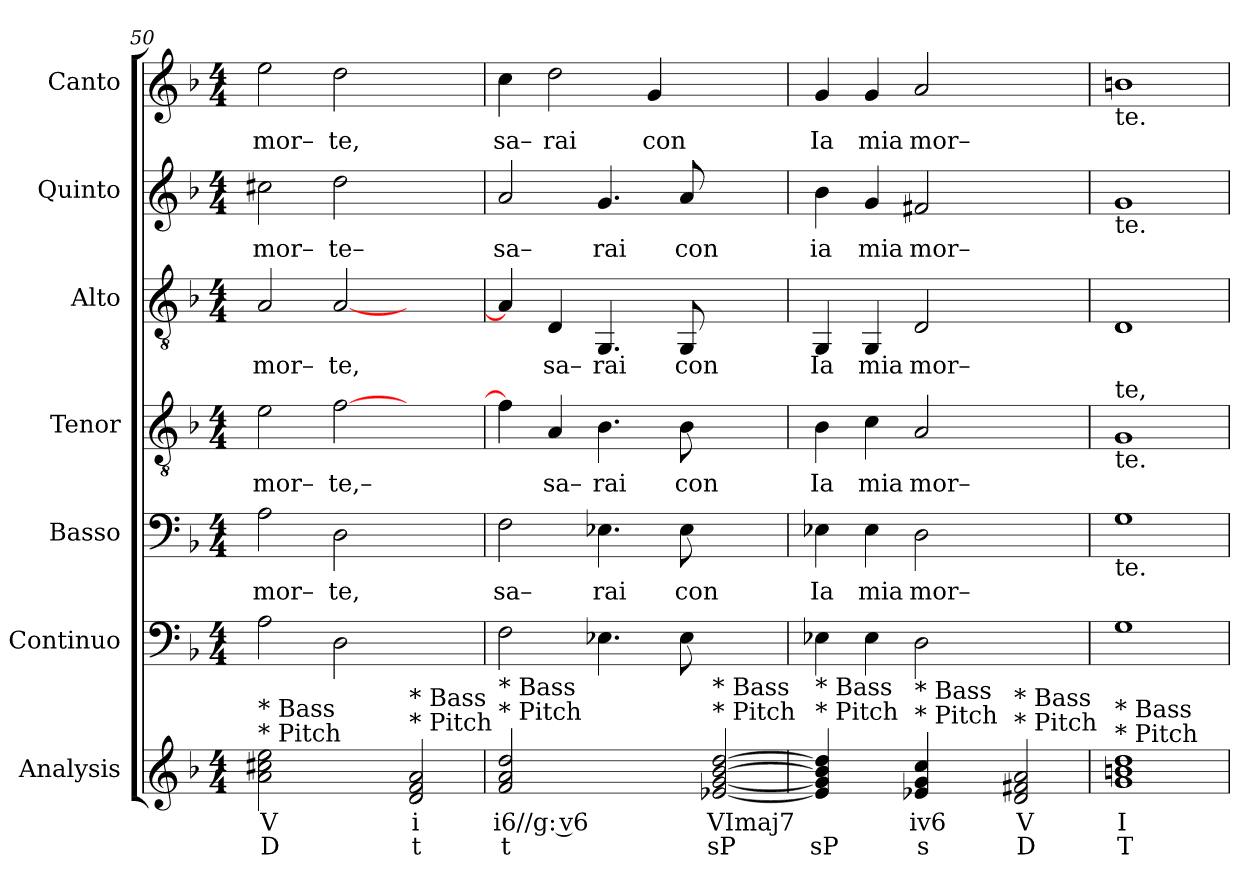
**kern	**text	**text	**kern	**kern	**text	**kern	**text	**kern	**text	**kern	**text	**kern	**text
*part7	*part7	*part7	*part6	*part5	*part5	*part4	*part4	*part3	*part3	*part2	*part2	*part1	*part1
*staff7	*staff7	*staff7	*staff6	*staff5	*staff5	*staff4	*staff4	*staff3	*staff3	*staff2	*staff2	*staff1	*staff1
*I"Analysis	*	*	*I"Continuo	*I"Basso	*	*I"Tenor	*	*I"Alto	*	*I"Quinto	*	*I"Canto	*
*	*	*	*clefF4	*clefF4	*	*clefGv2	*	*clefGv2	*	*clefG2	*	*clefG2	*
*k[b-]	*	*	*k[b-]	*k[b-]	*	*k[b-]	*	*k[b-]	*	*k[b-]	*	*k[b-]	*
*	*	*	*F:	*F:	*	*F:	*	*F:	*	*F:	*	*F:	*
*M4/4	*	*	*M4/4	*M4/4	*	*M4/4	*	*M4/4	*	*M4/4	*	*M4/4	*
=50	=50	=50	=50	=50	=50	=50	=50	=50	=50	=50	=50	=50	=50
!	!	!	!	!	!LO:LY:b	!	!	!	!	!	!	!	!
!	!	!	!	!	!	!	!LO:LY:b	!	!	!	!	!	!
!	!	!	!	!	!	!	!	!	!LO:LY:b	!	!	!	!
!	!	!	!	!	!	!	!	!	!	!	!LO:LY:b	!	!
!LO:TX:a:t=* Pitch	!	!	!	!	!	!	!	!	!	!	!	!	!
!LO:TX:a:t=* Bass	!	!	!	!	!	!	!	!	!	!	!	!	!
!	!	!	!	!	!	!	!	!	!	!	!	!	!LO:LY:b
2a 2cc#X 2ee	V	D	2A\	2A\	mor–	2e\	mor–	2A/	mor–	2cc#X\	mor–	2ee\	mor–
!	!	!	!	!	!LO:LY:b	!	!	!	!	!	!	!	!
!	!	!	!	!	!	!	!LO:LY:b	!	!	!	!	!	!
!	!	!	!	!	!	!	!	!	!LO:LY:b	!	!	!	!
!	!	!	!	!	!	!	!	!	!	!	!LO:LY:b	!	!
!	!	!	!	!	!	!	!	!	!	!	!	!	!LO:LY:b
2ryy	.	.	2D\	2D\	te,	[2f\	te,–	[2A/	te,	2dd\	te–	2dd\	te,
!LO:TX:a:t=* Pitch	!	!	!	!	!	!	!	!	!	!	!	!	!
!LO:TX:a:t=* Bass	!	!	!	!	!	!	!	!	!	!	!	!	!
2d 2f 2a	i	t	2ryy	2ryy	.	2ryy	.	2ryy	.	2ryy	.	2ryy	.
=51	=51	=51	=51	=51	=51	=51	=51	=51	=51	=51	=51	=51	=51
!	!	!	!	!	!LO:LY:b	!	!	!	!	!	!	!	!
!	!	!	!	!	!	!	!	!	!	!	!LO:LY:b	!	!
!LO:TX:a:t=* Pitch	!	!	!	!	!	!	!	!	!	!	!	!	!
!LO:TX:a:t=* Bass	!	!	!	!	!	!	!	!	!	!	!	!	!
!	!	!	!	!	!	!	!	!	!	!	!	!	!LO:LY:b
2f 2a 2dd	i6//g: v6	t	2F\	2F\	sa–	4f\]	.	4A/]	.	2a/	sa–	4cc\	sa–
!	!	!	!	!	!	!	!LO:LY:b	!	!	!	!	!	!
!	!	!	!	!	!	!	!	!	!LO:LY:b	!	!	!	!
!	!	!	!	!	!	!	!	!	!	!	!	!	!LO:LY:b
.	.	.	.	.	.	4A/	sa–	4D/	sa–	.	.	2dd\	rai
!	!	!	!	!	!LO:LY:b	!	!	!	!	!	!	!	!
!	!	!	!	!	!	!	!LO:LY:b	!	!	!	!	!	!
!	!	!	!	!	!	!	!	!	!LO:LY:b	!	!	!	!
!	!	!	!	!	!	!	!	!	!	!	!LO:LY:b	!	!
2ryy	.	.	4.E-X\	4.E-X\	rai	4.B-\	rai	4.GG/	rai	4.g/	rai	.	.
!	!	!	!	!	!	!	!	!	!	!	!	!	!LO:LY:b
.	.	.	.	.	.	.	.	.	.	.	.	4g/	con
!	!	!	!	!	!LO:LY:b	!	!	!	!	!	!	!	!
!	!	!	!	!	!	!	!LO:LY:b	!	!	!	!	!	!
!	!	!	!	!	!	!	!	!	!LO:LY:b	!	!	!	!
!	!	!	!	!	!	!	!	!	!	!	!LO:LY:b	!	!
.	.	.	8E-\	8E-\	con	8B-\	con	8GG/	con	8a/	con	.	.
!LO:TX:a:t=* Pitch	!	!	!	!	!	!	!	!	!	!	!	!	!
!LO:TX:a:t=* Bass	!	!	!	!	!	!	!	!	!	!	!	!	!
[2e-X [2g [2b- [2dd	VImaj7	sP	2ryy	2ryy	.	2ryy	.	2ryy	.	2ryy	.	2ryy	.
=52	=52	=52	=52	=52	=52	=52	=52	=52	=52	=52	=52	=52	=52
!	!	!	!	!	!LO:LY:b	!	!	!	!	!	!	!	!
!	!	!	!	!	!	!	!LO:LY:b	!	!	!	!	!	!
!	!	!	!	!	!	!	!	!	!LO:LY:b	!	!	!	!
!	!	!	!	!	!	!	!	!	!	!	!LO:LY:b	!	!
!LO:TX:a:t=* Pitch	!	!	!	!	!	!	!	!	!	!	!	!	!
!LO:TX:a:t=* Bass	!	!	!	!	!	!	!	!	!	!	!	!	!
!	!	!	!	!	!	!	!	!	!	!	!	!	!LO:LY:b
4e-] 4g] 4b-] 4dd]	.	sP	4E-X\	4E-X\	Ia	4B-\	Ia	4GG/	Ia	4b-\	ia	4g/	Ia
!	!	!	!	!	!LO:LY:b	!	!	!	!	!	!	!	!
!	!	!	!	!	!	!	!LO:LY:b	!	!	!	!	!	!
!	!	!	!	!	!	!	!	!	!LO:LY:b	!	!	!	!
!	!	!	!	!	!	!	!	!	!	!	!LO:LY:b	!	!
!	!	!	!	!	!	!	!	!	!	!	!	!	!LO:LY:b
4ryy	.	.	4E-\	4E-\	mia	4c\	mia	4GG/	mia	4g/	mia	4g/	mia
!	!	!	!	!	!LO:LY:b	!	!	!	!	!	!	!	!
!	!	!	!	!	!	!	!LO:LY:b	!	!	!	!	!	!
!	!	!	!	!	!	!	!	!	!LO:LY:b	!	!	!	!
!	!	!	!	!	!	!	!	!	!	!	!LO:LY:b	!	!
!LO:TX:a:t=* Pitch	!	!	!	!	!	!	!	!	!	!	!	!	!
!LO:TX:a:t=* Bass	!	!	!	!	!	!	!	!	!	!	!	!	!
!	!	!	!	!	!	!	!	!	!	!	!	!	!LO:LY:b
4e-X 4g 4cc	iv6	s	2D\	2D\	mor–	2A/	mor–	2D/	mor–	2f#X/	mor–	2a/	mor–
4ryy	.	.	.	.	.	.	.	.	.	.	.	.	.
!LO:TX:a:t=* Pitch	!	!	!	!	!	!	!	!	!	!	!	!	!
!LO:TX:a:t=* Bass	!	!	!	!	!	!	!	!	!	!	!	!	!
2d 2f#X 2a	V	D	2ryy	2ryy	.	2ryy	.	2ryy	.	2ryy	.	2ryy	.
=53	=53	=53	=53	=53	=53	=53	=53	=53	=53	=53	=53	=53	=53
!	!	!	!	!	!	!	!	!	!	!	!	!LO:TX:b:t=te.	!
!	!	!	!	!	!	!	!	!	!	!LO:TX:b:t=te.	!	!	!
!	!	!	!	!	!	!LO:TX:b:t=te.	!	!	!	!	!	!	!
!	!	!	!	!	!	!LO:TX:a:t=te,	!	!	!	!	!	!	!
!	!	!	!	!LO:TX:b:t=te.	!	!	!	!	!	!	!	!	!
!LO:TX:a:t=* Pitch	!	!	!	!	!	!	!	!	!	!	!	!	!
!LO:TX:a:t=* Bass	!	!	!	!	!	!	!	!	!	!	!	!	!
1g 1bn 1dd	I	T	1G	1G	.	1G	.	1D	.	1g	.	1bn	.
=	=	=	=	=	=	=	=	=	=	=	=	=	=
*-	*-	*-	*-	*-	*-	*-	*-	*-	*-	*-	*-	*-	*-
